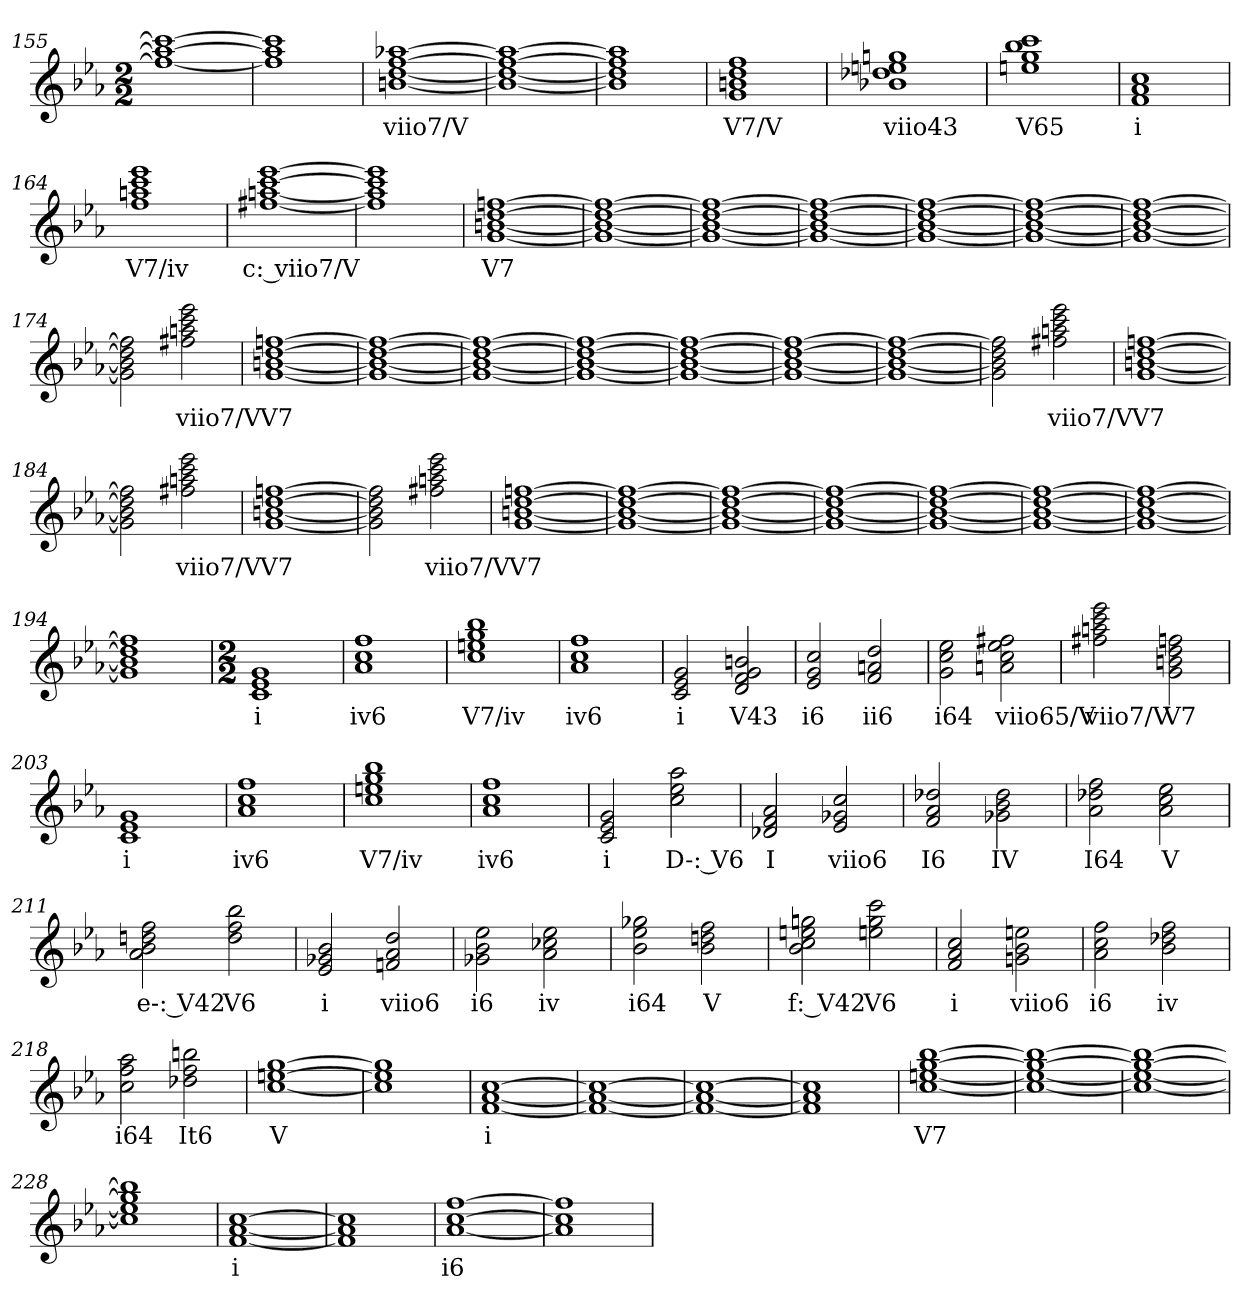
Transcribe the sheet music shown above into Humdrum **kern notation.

**kern	**text
*part1	*part1
*staff1	*staff1
*k[b-e-a-]	*
*c:	*
*M2/2	*
=155	=155
1ff_ 1aa_ 1ccc_	.
=156	=156
1ff] 1aa] 1ccc]	.
=157	=157
[1bn [1dd [1ff [1aa-X	viio7/V
=158	=158
1b_ 1dd_ 1ff_ 1aa-_	.
=159	=159
1b] 1dd] 1ff] 1aa-]	.
=160	=160
1g 1bn 1dd 1ff	V7/V
=161	=161
1b-X 1dd-X 1een 1ggn	viio43
=162	=162
1een 1gg 1bb- 1ccc	V65
=163	=163
1f 1a- 1cc	i
=164	=164
1ff 1aan 1ccc 1eee-	V7/iv
=165	=165
[1ff#X [1aan [1ccc [1eee-	c: viio7/V
=166	=166
1ff#] 1aa] 1ccc] 1eee-]	.
=167	=167
[1g [1bn [1dd [1ffn	V7
=168	=168
1g_ 1b_ 1dd_ 1ff_	.
=169	=169
1g_ 1b_ 1dd_ 1ff_	.
=170	=170
1g_ 1b_ 1dd_ 1ff_	.
=171	=171
1g_ 1b_ 1dd_ 1ff_	.
=172	=172
1g_ 1b_ 1dd_ 1ff_	.
=173	=173
1g_ 1b_ 1dd_ 1ff_	.
=174	=174
2g] 2b] 2dd] 2ff]	.
2ff#X 2aan 2ccc 2eee-	viio7/V
=175	=175
[1g [1bn [1dd [1ffn	V7
=176	=176
1g_ 1b_ 1dd_ 1ff_	.
=177	=177
1g_ 1b_ 1dd_ 1ff_	.
=178	=178
1g_ 1b_ 1dd_ 1ff_	.
=179	=179
1g_ 1b_ 1dd_ 1ff_	.
=180	=180
1g_ 1b_ 1dd_ 1ff_	.
=181	=181
1g_ 1b_ 1dd_ 1ff_	.
=182	=182
2g] 2b] 2dd] 2ff]	.
2ff#X 2aan 2ccc 2eee-	viio7/V
=183	=183
[1g [1bn [1dd [1ffn	V7
=184	=184
2g] 2b] 2dd] 2ff]	.
2ff#X 2aan 2ccc 2eee-	viio7/V
=185	=185
[1g [1bn [1dd [1ffn	V7
=186	=186
2g] 2b] 2dd] 2ff]	.
2ff#X 2aan 2ccc 2eee-	viio7/V
=187	=187
[1g [1bn [1dd [1ffn	V7
=188	=188
1g_ 1b_ 1dd_ 1ff_	.
=189	=189
1g_ 1b_ 1dd_ 1ff_	.
=190	=190
1g_ 1b_ 1dd_ 1ff_	.
=191	=191
1g_ 1b_ 1dd_ 1ff_	.
=192	=192
1g_ 1b_ 1dd_ 1ff_	.
=193	=193
1g_ 1b_ 1dd_ 1ff_	.
=194	=194
1g] 1b] 1dd] 1ff]	.
=195	=195
*M2/2	*
1c 1e- 1g	i
=196	=196
1a- 1cc 1ff	iv6
=197	=197
1cc 1een 1gg 1bb-	V7/iv
=198	=198
1a- 1cc 1ff	iv6
=199	=199
2c 2e- 2g	i
2d 2f 2g 2bn	V43
=200	=200
2e- 2g 2cc	i6
2f 2an 2dd	ii6
=201	=201
2g 2cc 2ee-	i64
2an 2cc 2ee- 2ff#X	viio65/V
=202	=202
2ff#X 2aan 2ccc 2eee-	viio7/V
2g 2bn 2dd 2ffn	V7
=203	=203
1c 1e- 1g	i
=204	=204
1a- 1cc 1ff	iv6
=205	=205
1cc 1een 1gg 1bb-	V7/iv
=206	=206
1a- 1cc 1ff	iv6
=207	=207
2c 2e- 2g	i
2cc 2ee- 2aa-	D-: V6
=208	=208
2d-X 2f 2a-	I
2e- 2g-X 2cc	viio6
=209	=209
2f 2a- 2dd-X	I6
2g-X 2b- 2dd-	IV
=210	=210
2a- 2dd-X 2ff	I64
2a- 2cc 2ee-	V
=211	=211
2a- 2b- 2ddn 2ff	e-: V42
2dd 2ff 2bb-	V6
=212	=212
2e- 2g-X 2b-	i
2fn 2a- 2dd	viio6
=213	=213
2g-X 2b- 2ee-	i6
2a- 2cc-X 2ee-	iv
=214	=214
2b- 2ee- 2gg-X	i64
2b- 2ddn 2ff	V
=215	=215
2b- 2cc 2een 2ggn	f: V42
2een 2gg 2ccc	V6
=216	=216
2f 2a- 2cc	i
2gn 2b- 2een	viio6
=217	=217
2a- 2cc 2ff	i6
2b- 2dd-X 2ff	iv
=218	=218
2cc 2ff 2aa-	i64
2dd-X 2ff 2bbn	It6
=219	=219
[1cc [1een [1gg	V
=220	=220
1cc] 1ee] 1gg]	.
=221	=221
[1f [1a- [1cc	i
=222	=222
1f_ 1a-_ 1cc_	.
=223	=223
1f_ 1a-_ 1cc_	.
=224	=224
1f] 1a-] 1cc]	.
=225	=225
[1cc [1een [1gg [1bb-	V7
=226	=226
1cc_ 1ee_ 1gg_ 1bb-_	.
=227	=227
1cc_ 1ee_ 1gg_ 1bb-_	.
=228	=228
1cc] 1ee] 1gg] 1bb-]	.
=229	=229
[1f [1a- [1cc	i
=230	=230
1f] 1a-] 1cc]	.
=231	=231
[1a- [1cc [1ff	i6
=232	=232
1a-] 1cc] 1ff]	.
=	=
*-	*-
